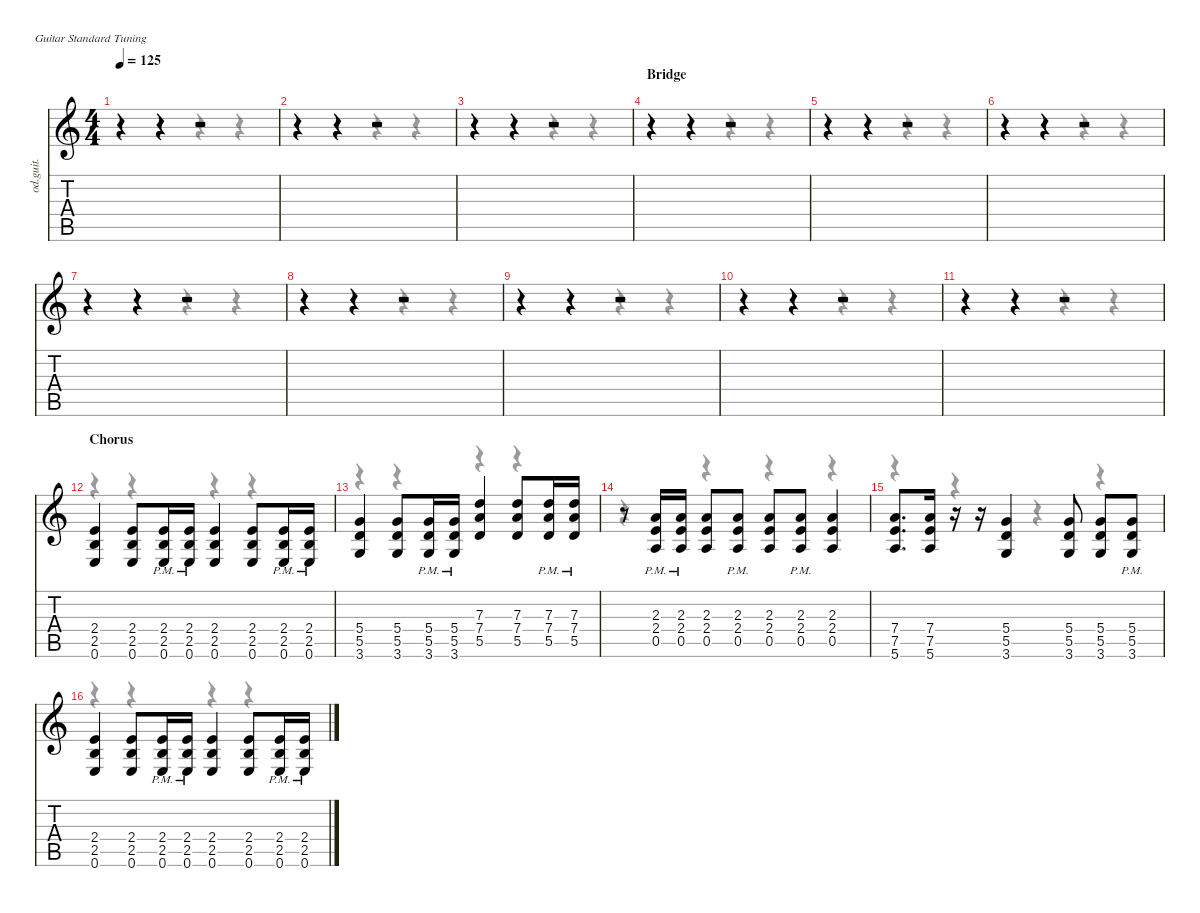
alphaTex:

\defaultSystemsLayout 4
\hideDynamics
\bracketExtendMode nobrackets
\otherSystemsTrackNameOrientation horizontal
\track ("Gtr OD" "od.guit.") {instrument overdrivenguitar}
\staff {score tabs}
\tuning (E4 B3 G3 D3 A2 E2)
\voice
\ts (4 4)
\tempo 125
\clef g2
\ks c
r.4{dy f beam Up} r.4{beam Up} r.2{beam Up} |
r.4{beam Up} r.4{beam Up} r.2{beam Up} |
r.4{beam Up} r.4{beam Up} r.2{beam Up} |
\section ("" "Bridge")
r.4{beam Up} r.4{beam Up} r.2{beam Up} |
r.4{beam Up} r.4{beam Up} r.2{beam Up} |
r.4{beam Up} r.4{beam Up} r.2{beam Up} |
r.4{beam Up} r.4{beam Up} r.2{beam Up} |
r.4{beam Up} r.4{beam Up} r.2{beam Up} |
r.4{beam Up} r.4{beam Up} r.2{beam Up} |
r.4{beam Up} r.4{beam Up} r.2{beam Up} |
r.4{beam Up} r.4{beam Up} r.2{beam Up} |
\section ("" "Chorus")
(2.4 2.5 0.6).4{beam Up} (2.4 2.5 0.6).8{beam Up} (2.4{pm} 2.5{pm} 0.6{pm}).16{beam Up} (2.4{pm} 2.5{pm} 0.6{pm}).16{beam Up} (2.4 2.5 0.6).4{beam Up} (2.4 2.5 0.6).8{beam Up} (2.4{pm} 2.5{pm} 0.6{pm}).16{beam Up} (2.4{pm} 2.5{pm} 0.6{pm}).16{beam Up} |
(5.4 5.5 3.6).4{beam Up} (5.4 5.5 3.6).8{beam Up} (5.4{pm} 5.5{pm} 3.6{pm}).16{beam Up} (5.4{pm} 5.5{pm} 3.6{pm}).16{beam Up} (7.3 7.4 5.5).4{beam Up} (7.3 7.4 5.5).8{beam Up} (7.3{pm} 7.4{pm} 5.5{pm}).16{beam Up} (7.3{pm} 7.4{pm} 5.5{pm}).16{beam Up} |
r.8{beam Up} (2.3{pm} 2.4{pm} 0.5{pm}).16{beam Up} (2.3{pm} 2.4{pm} 0.5{pm}).16{beam Up} (2.3 2.4 0.5).8{beam Up} (2.3{pm} 2.4{pm} 0.5{pm}).8{beam Up} (2.3 2.4 0.5).8{beam Up} (2.3{pm} 2.4{pm} 0.5{pm}).8{beam Up} (2.3 2.4 0.5).4{beam Up} |
(7.4 7.5 5.6).8{d beam Up} (7.4 7.5 5.6).16{beam Up} r.16{beam Up} r.16{beam Up} (5.4 5.5 3.6).4{beam Up} (5.4 5.5 3.6).8{beam Up} (5.4 5.5 3.6).8{beam Up} (5.4{pm} 5.5{pm} 3.6{pm}).8{beam Up} |
(2.4 2.5 0.6).4{beam Up} (2.4 2.5 0.6).8{beam Up} (2.4{pm} 2.5{pm} 0.6{pm}).16{beam Up} (2.4{pm} 2.5{pm} 0.6{pm}).16{beam Up} (2.4 2.5 0.6).4{beam Up} (2.4 2.5 0.6).8{beam Up} (2.4{pm} 2.5{pm} 0.6{pm}).16{beam Up} (2.4{pm} 2.5{pm} 0.6{pm}).16{beam Up}
\voice
\clef g2
\ottava regular
\simile none
\ks c
r.4{dy mf beam Down} r.4{beam Down} r.4{beam Down} r.4{beam Down} |
r.4{beam Down} r.4{beam Down} r.4{beam Down} r.4{beam Down} |
r.4{beam Down} r.4{beam Down} r.4{beam Down} r.4{beam Down} |
r.4{beam Down} r.4{beam Down} r.4{beam Down} r.4{beam Down} |
r.4{beam Down} r.4{beam Down} r.4{beam Down} r.4{beam Down} |
r.4{beam Down} r.4{beam Down} r.4{beam Down} r.4{beam Down} |
r.4{beam Down} r.4{beam Down} r.4{beam Down} r.4{beam Down} |
r.4{beam Down} r.4{beam Down} r.4{beam Down} r.4{beam Down} |
r.4{beam Down} r.4{beam Down} r.4{beam Down} r.4{beam Down} |
r.4{beam Down} r.4{beam Down} r.4{beam Down} r.4{beam Down} |
r.4{beam Down} r.4{beam Down} r.4{beam Down} r.4{beam Down} |
r.4{beam Down} r.4{beam Down} r.4{beam Down} r.4{beam Down} |
r.4{beam Down} r.4{beam Down} r.4{beam Down} r.4{beam Down} |
r.4{beam Down} r.4{beam Down} r.4{beam Down} r.4{beam Down} |
r.4{beam Down} r.4{beam Down} r.4{beam Down} r.4{beam Down} |
r.4{beam Down} r.4{beam Down} r.4{beam Down} r.4{beam Down}
